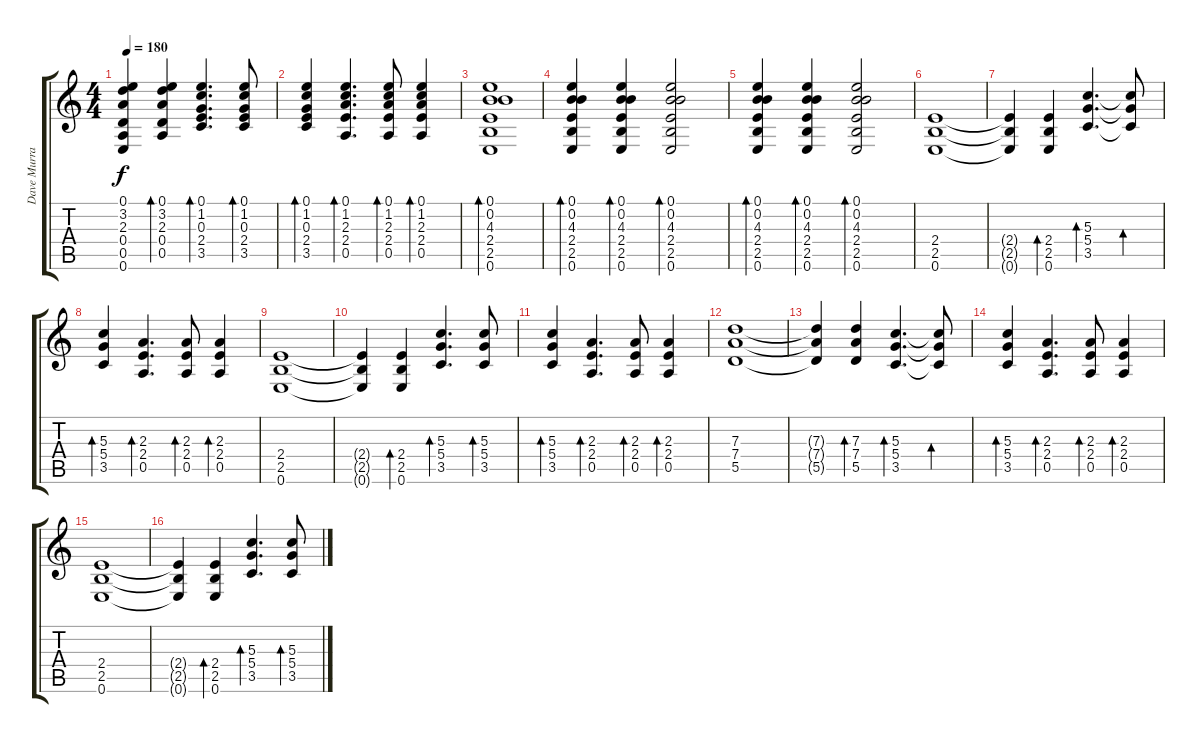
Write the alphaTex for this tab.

\track ("Dave Murray" "Dave Murra") {instrument electricguitarjazz}
\staff {score tabs}
\tuning (E4 B3 G3 D3 A2 E2) {hide}
\ts (4 4)
\tempo 180
\clef g2
\ks c
(0.1{t} 3.2{t} 2.3{t} 0.4{t} 0.5{t} 0.6{t}).4{dy f} (0.1 3.2 2.3 0.4 0.5).4{bd 60} (0.1 1.2 0.3 2.4 3.5).4{d bd 60} (0.1 1.2 0.3 2.4 3.5).8{bd 60} |
(0.1 1.2 0.3 2.4 3.5).4{bd 60} (0.1 1.2 2.3 2.4 0.5).4{d bd 60} (0.1 1.2 2.3 2.4 0.5).8{bd 60} (0.1 1.2 2.3 2.4 0.5).4{bd 60} |
(0.1 0.2 4.3 2.4 2.5 0.6).1{bd 60} |
(0.1 0.2 4.3 2.4 2.5 0.6).4{bd 60} (0.1 0.2 4.3 2.4 2.5 0.6).4{bd 60} (0.1 0.2 4.3 2.4 2.5 0.6).2{bd 60} |
(0.1 0.2 4.3 2.4 2.5 0.6).4{bd 60} (0.1 0.2 4.3 2.4 2.5 0.6).4{bd 60} (0.1 0.2 4.3 2.4 2.5 0.6).2{bd 60} |
(2.4 2.5 0.6).1{volume 12 instrument distortionguitar} |
(2.4{t} 2.5{t} 0.6{t}).4 (2.4 2.5 0.6).4{bd 60} (5.3 5.4 3.5).4{d bd 60} (5.3{t} 5.4{t} 3.5{t}).8{bd 60} |
(5.3 5.4 3.5).4{bd 60} (2.3 2.4 0.5).4{d bd 60} (2.3 2.4 0.5).8{bd 60} (2.3 2.4 0.5).4{bd 60} |
(2.4 2.5 0.6).1 |
(2.4{t} 2.5{t} 0.6{t}).4 (2.4 2.5 0.6).4{bd 60} (5.3 5.4 3.5).4{d bd 60} (5.3 5.4 3.5).8{bd 60} |
(5.3 5.4 3.5).4{bd 60} (2.3 2.4 0.5).4{d bd 60} (2.3 2.4 0.5).8{bd 60} (2.3 2.4 0.5).4{bd 60} |
(7.3 7.4 5.5).1 |
(7.3{t} 7.4{t} 5.5{t}).4 (7.3 7.4 5.5).4{bd 60} (5.3 5.4 3.5).4{d bd 60} (5.3{t} 5.4{t} 3.5{t}).8{bd 60} |
(5.3 5.4 3.5).4{bd 60} (2.3 2.4 0.5).4{d bd 60} (2.3 2.4 0.5).8{bd 60} (2.3 2.4 0.5).4{bd 60} |
(2.4 2.5 0.6).1 |
(2.4{t} 2.5{t} 0.6{t}).4 (2.4 2.5 0.6).4{bd 60} (5.3 5.4 3.5).4{d bd 60} (5.3 5.4 3.5).8{bd 60}
